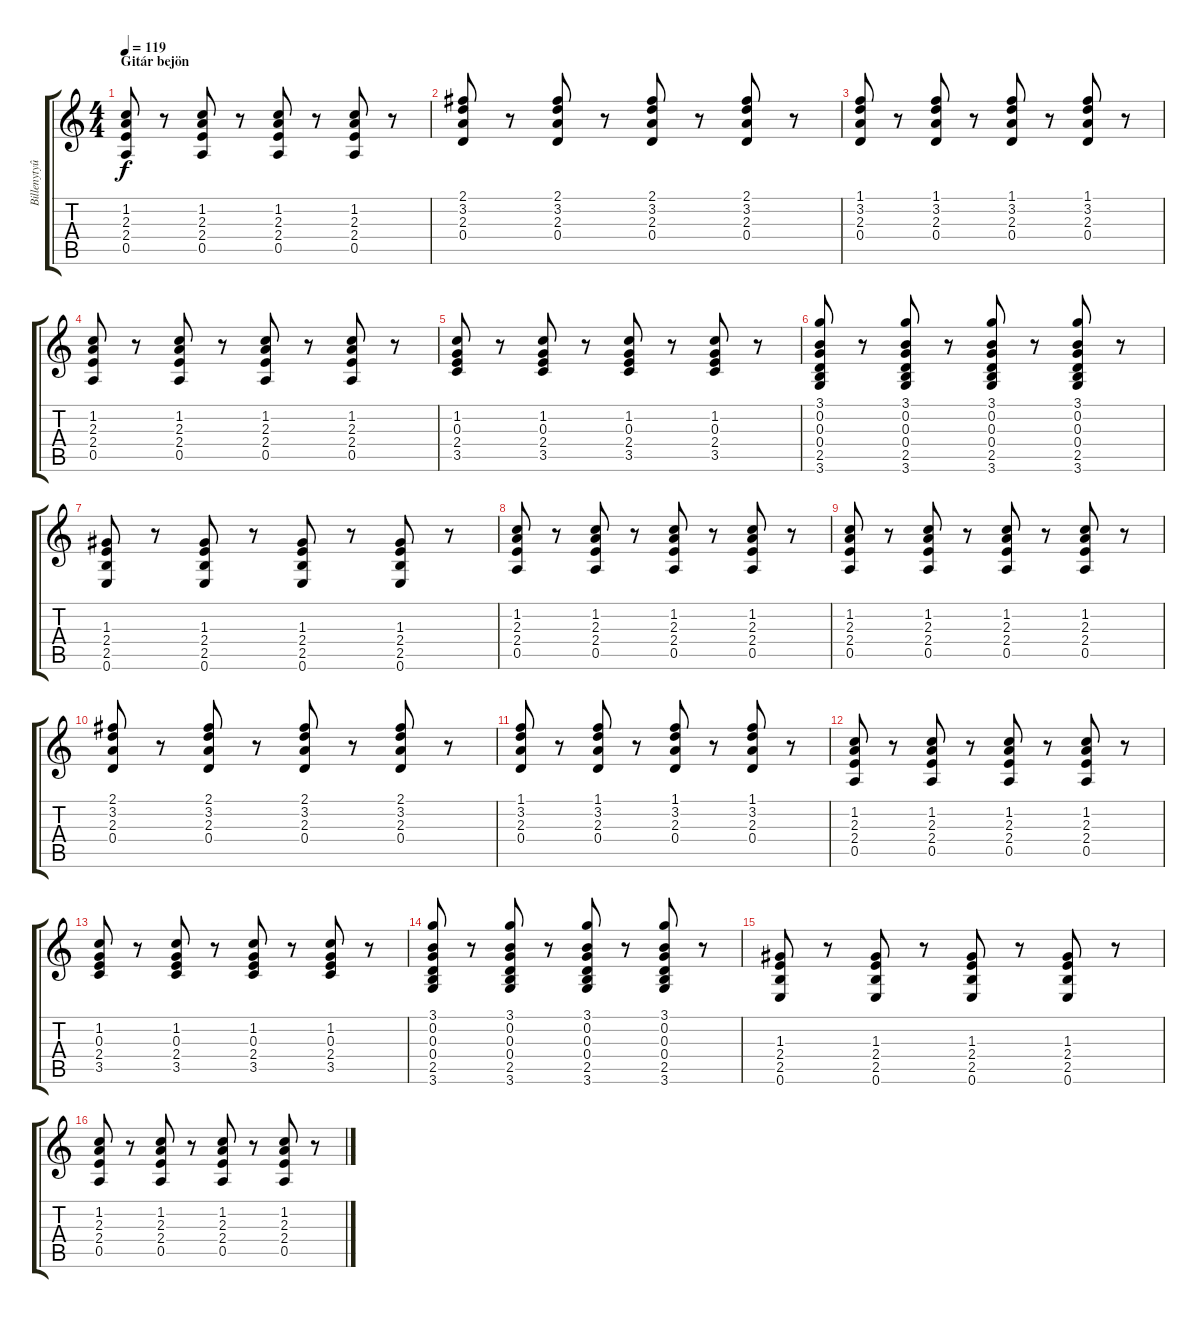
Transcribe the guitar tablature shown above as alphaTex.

\track ("Billenytyû" "Billenytyû") {instrument electricguitarjazz}
\staff {score tabs}
\tuning (E4 B3 G3 D3 A2 E2) {hide}
\ts (4 4)
\section ("" "Gitár bejön")
\tempo 119
\clef g2
\ks c
(1.2 2.3 2.4 0.5).8{dy f} r.8 (1.2 2.3 2.4 0.5).8 r.8 (1.2 2.3 2.4 0.5).8 r.8 (1.2 2.3 2.4 0.5).8 r.8 |
(2.1 3.2 2.3 0.4).8 r.8 (2.1 3.2 2.3 0.4).8 r.8 (2.1 3.2 2.3 0.4).8 r.8 (2.1 3.2 2.3 0.4).8 r.8 |
(1.1 3.2 2.3 0.4).8 r.8 (1.1 3.2 2.3 0.4).8 r.8 (1.1 3.2 2.3 0.4).8 r.8 (1.1 3.2 2.3 0.4).8 r.8 |
(1.2 2.3 2.4 0.5).8 r.8 (1.2 2.3 2.4 0.5).8 r.8 (1.2 2.3 2.4 0.5).8 r.8 (1.2 2.3 2.4 0.5).8 r.8 |
(1.2 0.3 2.4 3.5).8 r.8 (1.2 0.3 2.4 3.5).8 r.8 (1.2 0.3 2.4 3.5).8 r.8 (1.2 0.3 2.4 3.5).8 r.8 |
(3.1 0.2 0.3 0.4 2.5 3.6).8 r.8 (3.1 0.2 0.3 0.4 2.5 3.6).8 r.8 (3.1 0.2 0.3 0.4 2.5 3.6).8 r.8 (3.1 0.2 0.3 0.4 2.5 3.6).8 r.8 |
(1.3 2.4 2.5 0.6).8 r.8 (1.3 2.4 2.5 0.6).8 r.8 (1.3 2.4 2.5 0.6).8 r.8 (1.3 2.4 2.5 0.6).8 r.8 |
(1.2 2.3 2.4 0.5).8 r.8 (1.2 2.3 2.4 0.5).8 r.8 (1.2 2.3 2.4 0.5).8 r.8 (1.2 2.3 2.4 0.5).8 r.8 |
(1.2 2.3 2.4 0.5).8 r.8 (1.2 2.3 2.4 0.5).8 r.8 (1.2 2.3 2.4 0.5).8 r.8 (1.2 2.3 2.4 0.5).8 r.8 |
(2.1 3.2 2.3 0.4).8 r.8 (2.1 3.2 2.3 0.4).8 r.8 (2.1 3.2 2.3 0.4).8 r.8 (2.1 3.2 2.3 0.4).8 r.8 |
(1.1 3.2 2.3 0.4).8 r.8 (1.1 3.2 2.3 0.4).8 r.8 (1.1 3.2 2.3 0.4).8 r.8 (1.1 3.2 2.3 0.4).8 r.8 |
(1.2 2.3 2.4 0.5).8 r.8 (1.2 2.3 2.4 0.5).8 r.8 (1.2 2.3 2.4 0.5).8 r.8 (1.2 2.3 2.4 0.5).8 r.8 |
(1.2 0.3 2.4 3.5).8 r.8 (1.2 0.3 2.4 3.5).8 r.8 (1.2 0.3 2.4 3.5).8 r.8 (1.2 0.3 2.4 3.5).8 r.8 |
(3.1 0.2 0.3 0.4 2.5 3.6).8 r.8 (3.1 0.2 0.3 0.4 2.5 3.6).8 r.8 (3.1 0.2 0.3 0.4 2.5 3.6).8 r.8 (3.1 0.2 0.3 0.4 2.5 3.6).8 r.8 |
(1.3 2.4 2.5 0.6).8 r.8 (1.3 2.4 2.5 0.6).8 r.8 (1.3 2.4 2.5 0.6).8 r.8 (1.3 2.4 2.5 0.6).8 r.8 |
(1.2 2.3 2.4 0.5).8 r.8 (1.2 2.3 2.4 0.5).8 r.8 (1.2 2.3 2.4 0.5).8 r.8 (1.2 2.3 2.4 0.5).8 r.8
